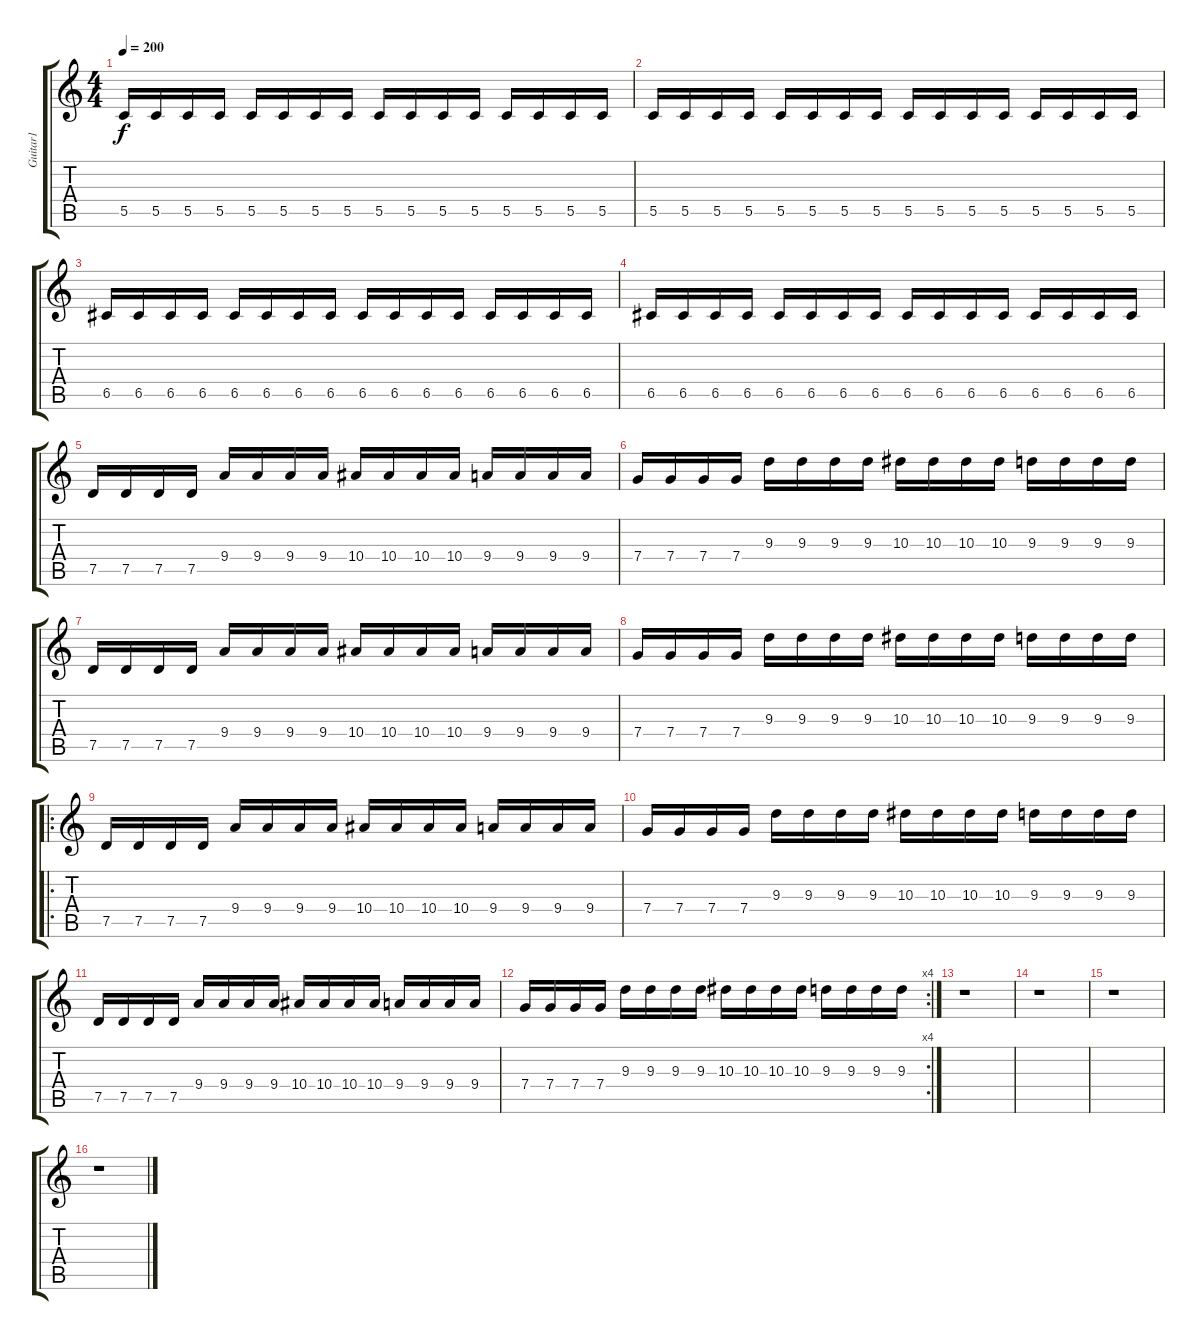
\track ("Guitar1" "Guitar1") {instrument distortionguitar}
\staff {score tabs}
\tuning (D4 A3 F3 C3 G2 D2) {hide}
\ts (4 4)
\tempo 200
\clef g2
\ks c
5.5.16{dy f} 5.5.16 5.5.16 5.5.16 5.5.16 5.5.16 5.5.16 5.5.16 5.5.16 5.5.16 5.5.16 5.5.16 5.5.16 5.5.16 5.5.16 5.5.16 |
5.5.16 5.5.16 5.5.16 5.5.16 5.5.16 5.5.16 5.5.16 5.5.16 5.5.16 5.5.16 5.5.16 5.5.16 5.5.16 5.5.16 5.5.16 5.5.16 |
6.5.16 6.5.16 6.5.16 6.5.16 6.5.16 6.5.16 6.5.16 6.5.16 6.5.16 6.5.16 6.5.16 6.5.16 6.5.16 6.5.16 6.5.16 6.5.16 |
6.5.16 6.5.16 6.5.16 6.5.16 6.5.16 6.5.16 6.5.16 6.5.16 6.5.16 6.5.16 6.5.16 6.5.16 6.5.16 6.5.16 6.5.16 6.5.16 |
7.5.16 7.5.16 7.5.16 7.5.16 9.4.16 9.4.16 9.4.16 9.4.16 10.4.16 10.4.16 10.4.16 10.4.16 9.4.16 9.4.16 9.4.16 9.4.16 |
7.4.16 7.4.16 7.4.16 7.4.16 9.3.16 9.3.16 9.3.16 9.3.16 10.3.16 10.3.16 10.3.16 10.3.16 9.3.16 9.3.16 9.3.16 9.3.16 |
7.5.16 7.5.16 7.5.16 7.5.16 9.4.16 9.4.16 9.4.16 9.4.16 10.4.16 10.4.16 10.4.16 10.4.16 9.4.16 9.4.16 9.4.16 9.4.16 |
7.4.16 7.4.16 7.4.16 7.4.16 9.3.16 9.3.16 9.3.16 9.3.16 10.3.16 10.3.16 10.3.16 10.3.16 9.3.16 9.3.16 9.3.16 9.3.16 |
\ro
7.5.16 7.5.16 7.5.16 7.5.16 9.4.16 9.4.16 9.4.16 9.4.16 10.4.16 10.4.16 10.4.16 10.4.16 9.4.16 9.4.16 9.4.16 9.4.16 |
7.4.16 7.4.16 7.4.16 7.4.16 9.3.16 9.3.16 9.3.16 9.3.16 10.3.16 10.3.16 10.3.16 10.3.16 9.3.16 9.3.16 9.3.16 9.3.16 |
7.5.16 7.5.16 7.5.16 7.5.16 9.4.16 9.4.16 9.4.16 9.4.16 10.4.16 10.4.16 10.4.16 10.4.16 9.4.16 9.4.16 9.4.16 9.4.16 |
\rc 4
7.4.16 7.4.16 7.4.16 7.4.16 9.3.16 9.3.16 9.3.16 9.3.16 10.3.16 10.3.16 10.3.16 10.3.16 9.3.16 9.3.16 9.3.16 9.3.16 |
r.1 |
r.1 |
r.1 |
r.1
